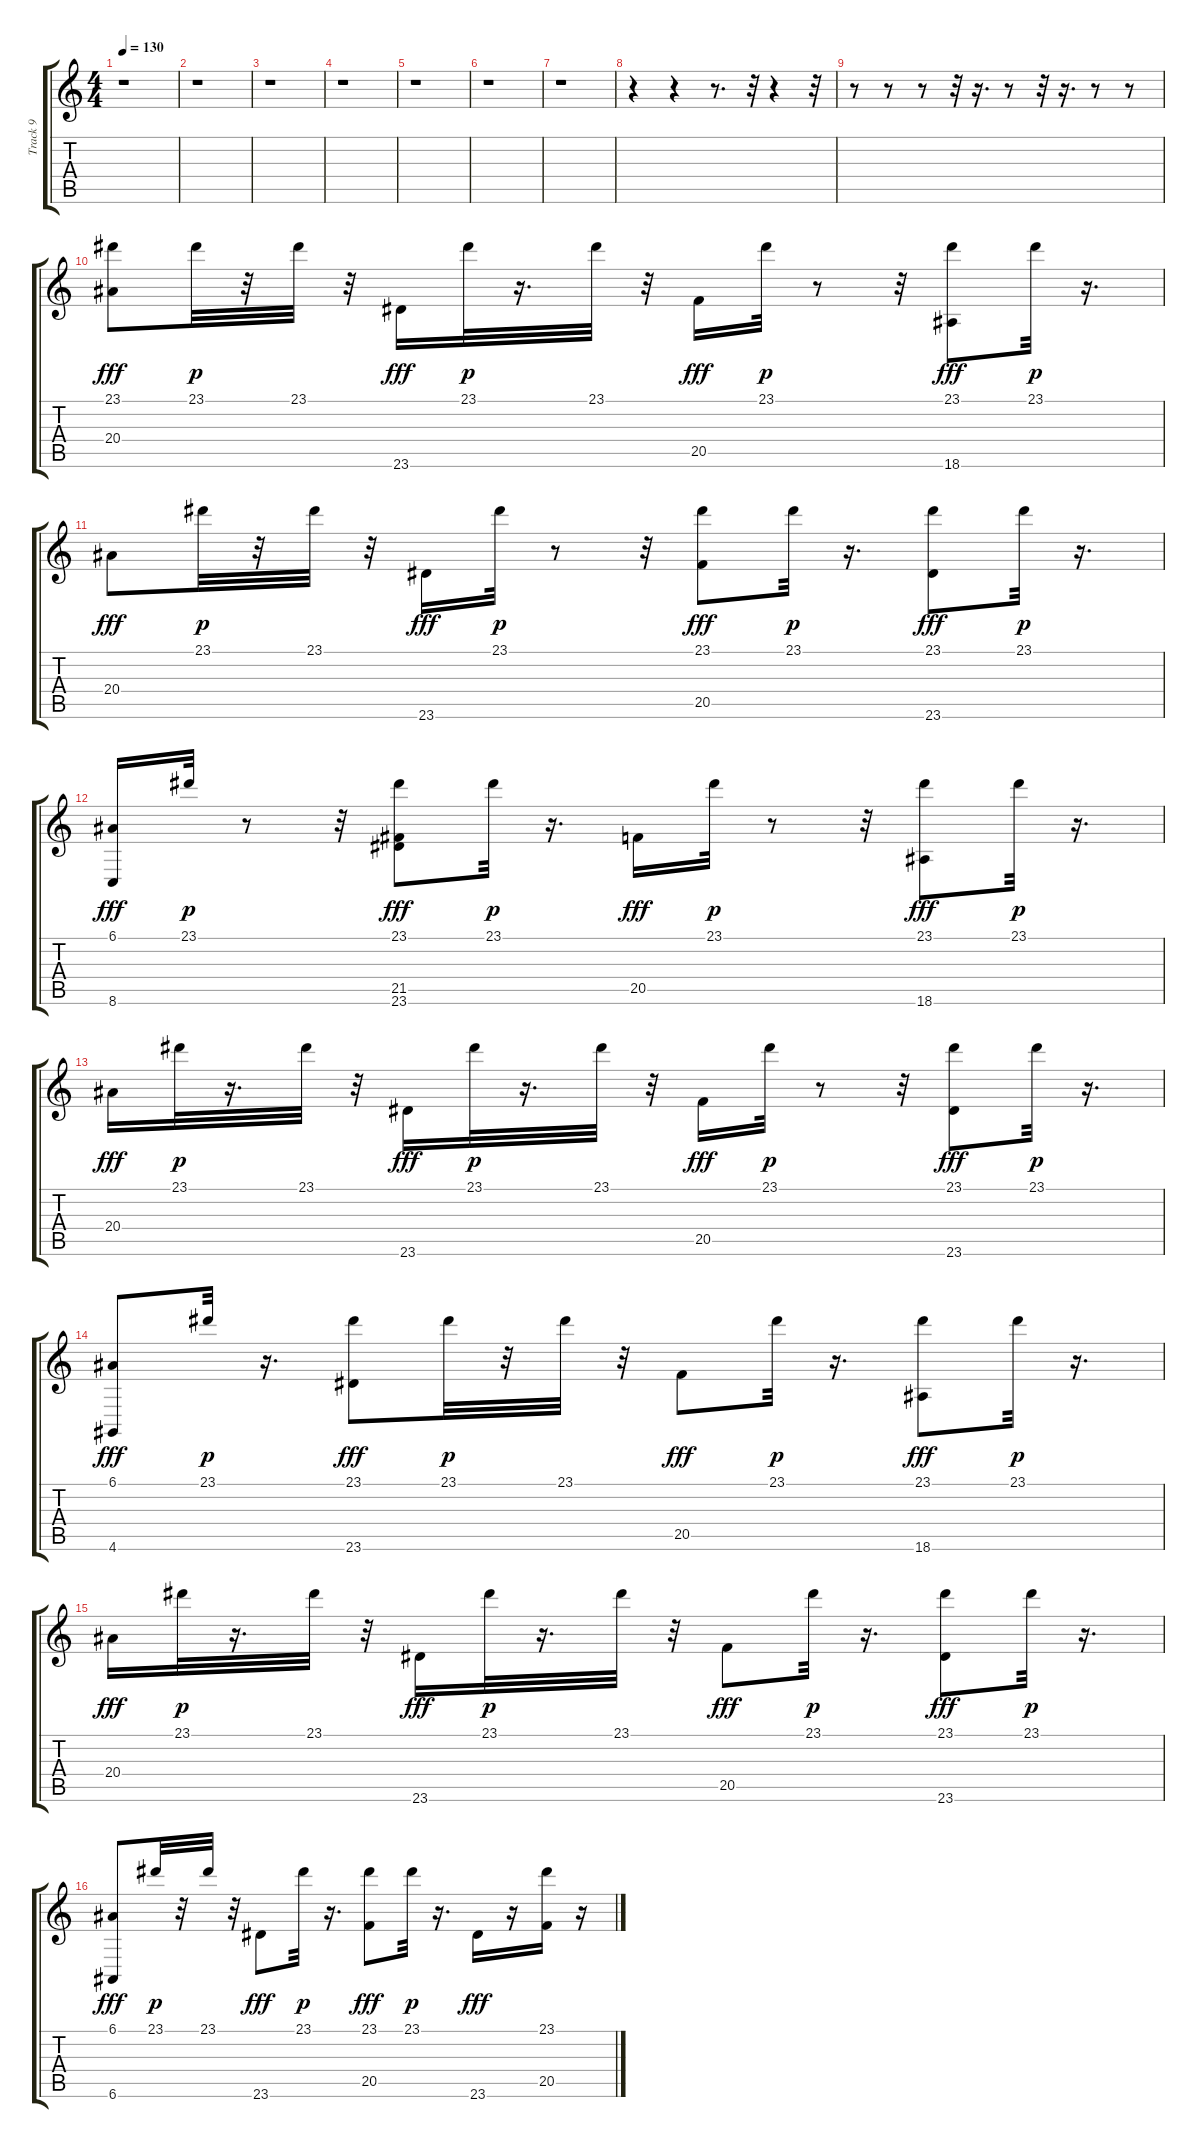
\track ("Track 9" "Track 9") {instrument pad3polysynth}
\staff {score tabs}
\tuning (E4 B3 G3 D3 A2 E2) {hide}
\ts (4 4)
\tempo 130
\clef g2
\ks c
r.1{dy fff} |
r.1 |
r.1 |
r.1 |
r.1 |
r.1 |
r.1 |
r.4 r.4 r.8{d} r.32 r.4 r.32 |
r.8 r.8 r.8 r.32 r.16{d} r.8 r.32 r.16{d} r.8 r.8 |
(23.1 20.4).8 23.1.32{dy p} r.32 23.1.32 r.32 23.6.16{dy fff} 23.1.32{dy p} r.16{d} 23.1.32 r.32 20.5.16{dy fff} 23.1.32{dy p} r.8 r.32 (23.1 18.6).8{dy fff} 23.1.32{dy p} r.16{d} |
20.4.8{dy fff} 23.1.32{dy p} r.32 23.1.32 r.32 23.6.16{dy fff} 23.1.32{dy p} r.8 r.32 (23.1 20.5).8{dy fff} 23.1.32{dy p} r.16{d} (23.1 23.6).8{dy fff} 23.1.32{dy p} r.16{d} |
(6.1 8.6).16{dy fff} 23.1.32{dy p} r.8 r.32 (23.1 21.5 23.6).8{dy fff} 23.1.32{dy p} r.16{d} 20.5.16{dy fff} 23.1.32{dy p} r.8 r.32 (23.1 18.6).8{dy fff} 23.1.32{dy p} r.16{d} |
20.4.16{dy fff} 23.1.32{dy p} r.16{d} 23.1.32 r.32 23.6.16{dy fff} 23.1.32{dy p} r.16{d} 23.1.32 r.32 20.5.16{dy fff} 23.1.32{dy p} r.8 r.32 (23.1 23.6).8{dy fff} 23.1.32{dy p} r.16{d} |
(6.1 4.6).8{dy fff} 23.1.32{dy p} r.16{d} (23.1 23.6).8{dy fff} 23.1.32{dy p} r.32 23.1.32 r.32 20.5.8{dy fff} 23.1.32{dy p} r.16{d} (23.1 18.6).8{dy fff} 23.1.32{dy p} r.16{d} |
20.4.16{dy fff} 23.1.32{dy p} r.16{d} 23.1.32 r.32 23.6.16{dy fff} 23.1.32{dy p} r.16{d} 23.1.32 r.32 20.5.8{dy fff} 23.1.32{dy p} r.16{d} (23.1 23.6).8{dy fff} 23.1.32{dy p} r.16{d} |
(6.1 6.6).8{dy fff} 23.1.32{dy p} r.32 23.1.32 r.32 23.6.8{dy fff} 23.1.32{dy p} r.16{d} (23.1 20.5).8{dy fff} 23.1.32{dy p} r.16{d} 23.6.16{dy fff} r.16 (23.1 20.5).16 r.16
